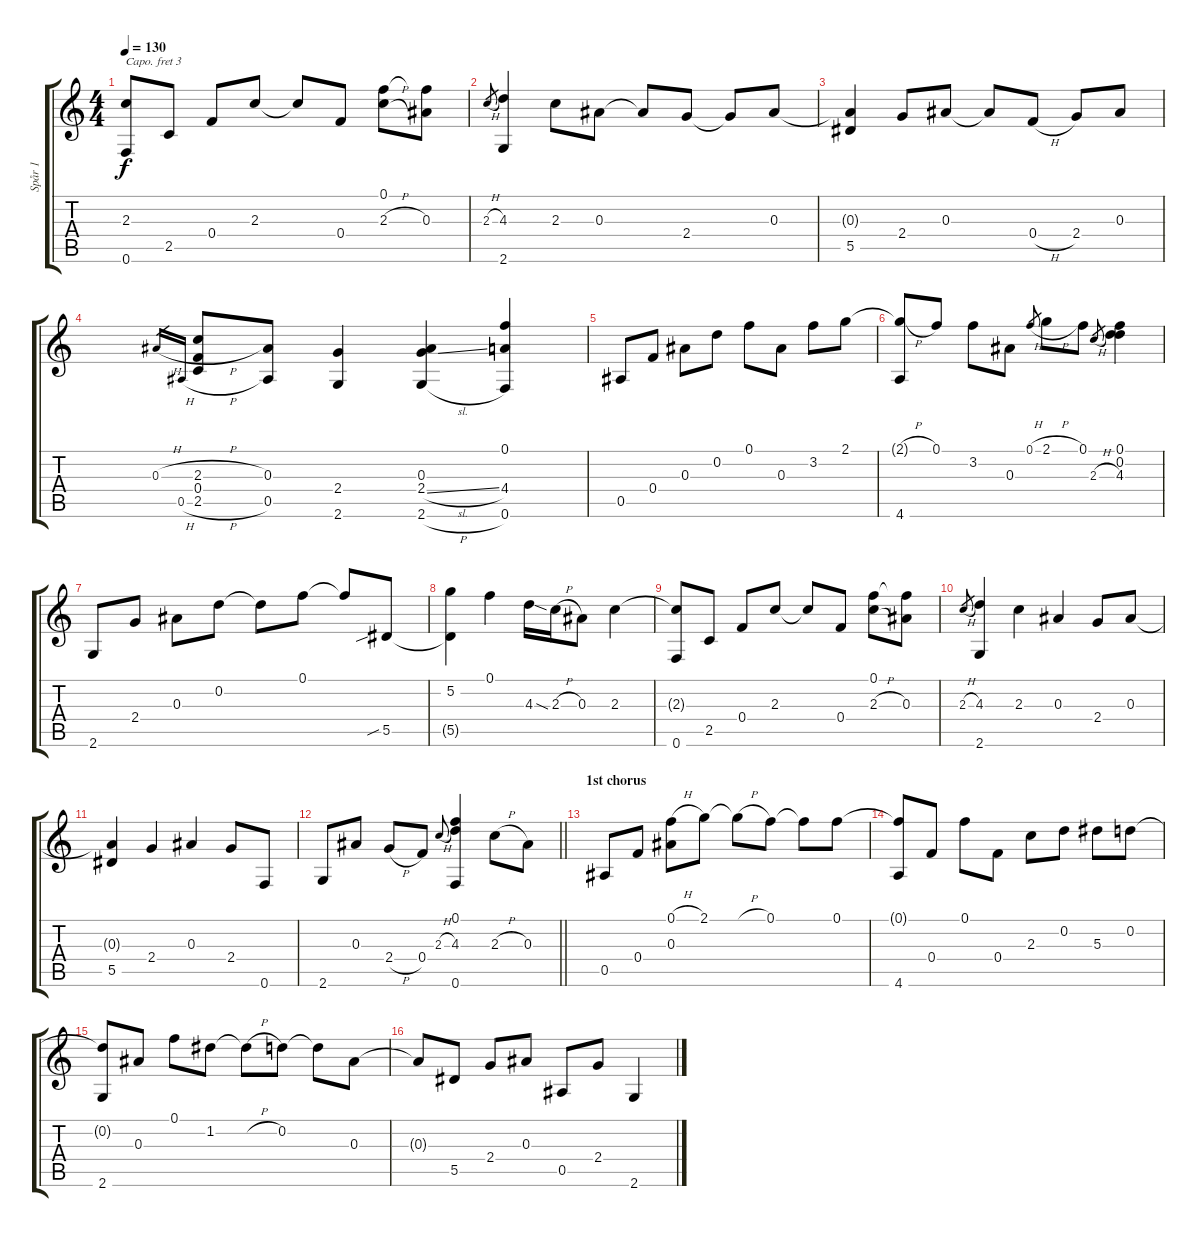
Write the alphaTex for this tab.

\track ("Spår 1" "Spår 1") {instrument acousticguitarsteel}
\staff {score tabs}
\capo 3
\tuning (D4 B3 G3 D3 G2 D2) {hide}
\ts (4 4)
\tempo 130
\clef g2
\ks c
(2.3{t} 0.6).8{dy f} 2.5.8 0.4.8 2.3.8 2.3{t}.8 0.4.8 (0.1 2.3{h}).8 (0.1{t} 0.3).8 |
2.3{h}.8{gr} (4.3 2.6).4 2.3.8 0.3.8 0.3{t}.8 2.4.8 2.4{t}.8 0.3.8 |
(0.3{t} 5.5).4 2.4.8 0.3.8 0.3{t}.8 0.4{h}.8 2.4.8 0.3.8 |
0.3{h}.16{gr} 0.5{h}.16{gr} (2.3{h} 0.4 2.5{h}).8 (0.3 0.5).8 (2.4 2.6).4 (0.3 2.4{sl} 2.6{h}).4 (0.1 4.4 0.6).4 |
0.5.8 0.4.8 0.3.8 0.2.8 0.1.8 0.3.8 3.2.8 2.1.8 |
(2.1{h t} 4.6).8 0.1.8 3.2.8 0.3.8 0.1{h}.8{gr} 2.1{h}.8 0.1.8 2.3{h}.8{gr} (0.1 0.2 4.3).4 |
2.6.8 2.4.8 0.3.8 0.2.8 0.2{t}.8 0.1.8 0.1{t}.8 5.5{sib}.8 |
(5.2 5.5{t}).4 0.1.4 4.3.16 2.3{sia h}.16 0.3.8 2.3.4 |
(2.3{t} 0.6).8 2.5.8 0.4.8 2.3.8 2.3{t}.8 0.4.8 (0.1 2.3{h}).8 (0.1{t} 0.3).8 |
2.3{h}.8{gr} (4.3 2.6).4 2.3.4 0.3.4 2.4.8 0.3.8 |
(0.3{t} 5.5).4 2.4.4 0.3.4 2.4.8 0.6.8 |
\barLineRight lightlight
2.6.8 0.3.8 2.4{h}.8 0.4.8 2.3{h}.8{gr onbeat} (0.1 4.3 0.6).4 2.3{h}.8 0.3.8 |
\section ("" "1st chorus")
0.5.8 0.4.8 (0.1{h} 0.3).8 2.1.8 2.1{h t}.8 0.1.8 0.1{t}.8 0.1.8 |
(0.1{t} 4.6).8 0.4.8 0.1.8 0.4.8 2.3.8 0.2.8 5.3.8 0.2.8 |
(0.2{t} 2.6).8 0.3.8 0.1.8 1.2.8 1.2{h t}.8 0.2.8 0.2{t}.8 0.3.8 |
0.3{t}.8 5.5.8 2.4.8 0.3.8 0.5.8 2.4.8 2.6.4
